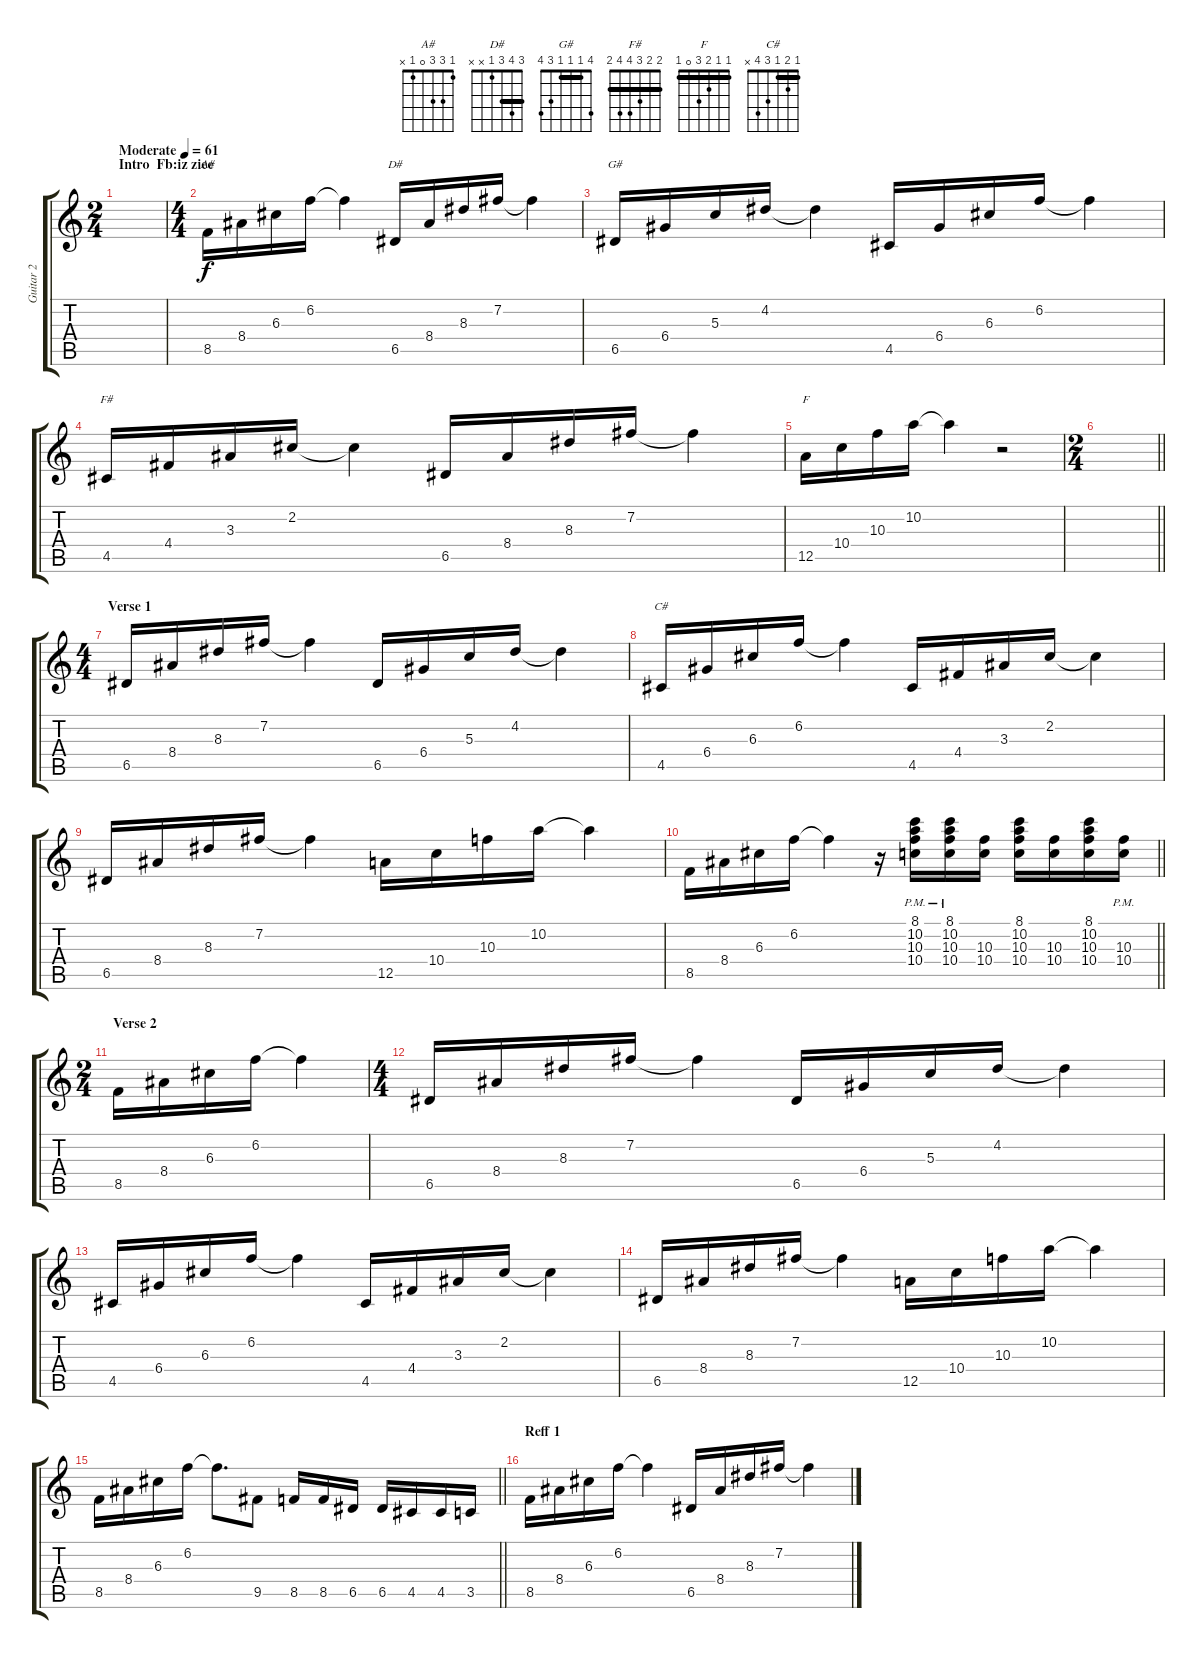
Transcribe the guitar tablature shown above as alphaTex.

\track ("Guitar 2" "Guitar 2") {instrument electricguitarclean}
\staff {score tabs}
\tuning (E4 B3 G3 D3 A2 E2) {hide}
\chord ("A#" 1 3 3 0 1 x)
\chord ("D#" 3 4 3 1 x x) {barre 3}
\chord ("G#" 4 1 1 1 3 4) {barre 1}
\chord ("F#" 2 2 3 4 4 2) {barre 2}
\chord ("F" 1 1 2 3 0 1) {barre 1}
\chord ("C#" 1 2 1 3 4 x) {barre 1}
\ts (2 4)
\section ("" "Intro  Fb:iz ziee")
\tempo (61 "Moderate")
\clef g2
\ks c
|
\ts (4 4)
8.5.16{ch "A#"} 8.4.16 6.3.16 6.2.16 6.2{t}.4 6.5.16{ch "D#"} 8.4.16 8.3.16 7.2.16 7.2{t}.4 |
6.5.16{ch "G#"} 6.4.16 5.3.16 4.2.16 4.2{t}.4 4.5.16 6.4.16 6.3.16 6.2.16 6.2{t}.4 |
4.5.16{ch "F#"} 4.4.16 3.3.16 2.2.16 2.2{t}.4 6.5.16 8.4.16 8.3.16 7.2.16 7.2{t}.4 |
12.5.16{ch "F"} 10.4.16 10.3.16 10.2.16 10.2{t}.4 r.2 |
\ts (2 4)
\barLineRight lightlight
|
\ts (4 4)
\section ("" "Verse 1")
6.5.16 8.4.16 8.3.16 7.2.16 7.2{t}.4 6.5.16 6.4.16 5.3.16 4.2.16 4.2{t}.4 |
4.5.16{ch "C#"} 6.4.16 6.3.16 6.2.16 6.2{t}.4 4.5.16 4.4.16 3.3.16 2.2.16 2.2{t}.4 |
6.5.16 8.4.16 8.3.16 7.2.16 7.2{t}.4 12.5.16 10.4.16 10.3.16 10.2.16 10.2{t}.4 |
\barLineRight lightlight
8.5.16 8.4.16 6.3.16 6.2.16 6.2{t}.4 r.16 (8.1{pm} 10.2{pm} 10.3{pm} 10.4{pm}).16 (8.1{pm} 10.2{pm} 10.3{pm} 10.4{pm}).16 (10.3 10.4).16 (8.1 10.2 10.3 10.4).16 (10.3 10.4).16 (8.1 10.2 10.3 10.4).16 (10.3{pm} 10.4{pm}).16 |
\ts (2 4)
\section ("" "Verse 2")
8.5.16 8.4.16 6.3.16 6.2.16 6.2{t}.4 |
\ts (4 4)
6.5.16 8.4.16 8.3.16 7.2.16 7.2{t}.4 6.5.16 6.4.16 5.3.16 4.2.16 4.2{t}.4 |
4.5.16 6.4.16 6.3.16 6.2.16 6.2{t}.4 4.5.16 4.4.16 3.3.16 2.2.16 2.2{t}.4 |
6.5.16 8.4.16 8.3.16 7.2.16 7.2{t}.4 12.5.16 10.4.16 10.3.16 10.2.16 10.2{t}.4 |
\barLineRight lightlight
8.5.16 8.4.16 6.3.16 6.2.16 6.2{t}.8{d} 9.5.8 8.5.16 8.5.16 6.5.16 6.5.16 4.5.16 4.5.16 3.5.16 |
\section ("" "Reff 1")
8.5.16 8.4.16 6.3.16 6.2.16 6.2{t}.4 6.5.16 8.4.16 8.3.16 7.2.16 7.2{t}.4
